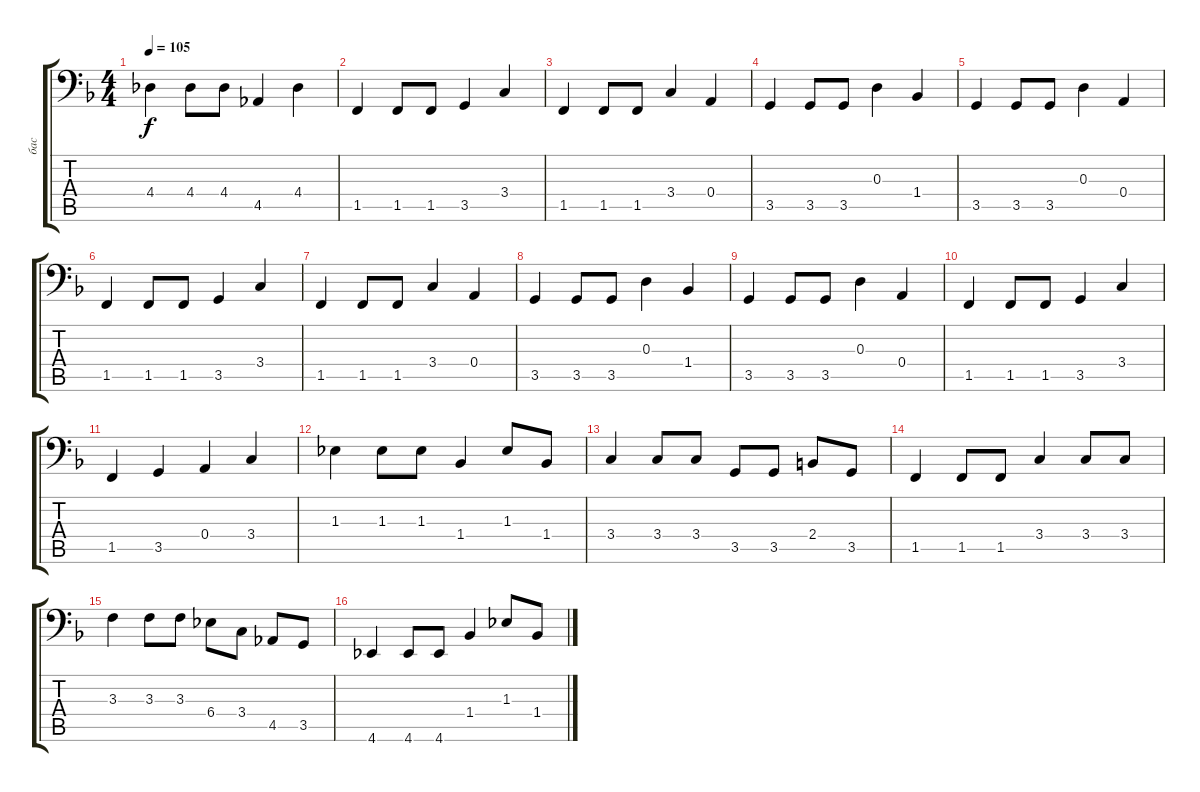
\track ("бас" "бас") {instrument electricbassfinger}
\staff {score tabs}
\tuning (C3 G2 D2 A1 E1 B0) {hide}
\ts (4 4)
\tempo 105
\clef f4
\ks f
4.4.4{dy f} 4.4.8 4.4.8 4.5.4 4.4.4 |
1.5.4 1.5.8 1.5.8 3.5.4 3.4.4 |
1.5.4 1.5.8 1.5.8 3.4.4 0.4.4 |
3.5.4 3.5.8 3.5.8 0.3.4 1.4.4 |
3.5.4 3.5.8 3.5.8 0.3.4 0.4.4 |
1.5.4 1.5.8 1.5.8 3.5.4 3.4.4 |
1.5.4 1.5.8 1.5.8 3.4.4 0.4.4 |
3.5.4 3.5.8 3.5.8 0.3.4 1.4.4 |
3.5.4 3.5.8 3.5.8 0.3.4 0.4.4 |
1.5.4 1.5.8 1.5.8 3.5.4 3.4.4 |
1.5.4 3.5.4 0.4.4 3.4.4 |
1.3.4 1.3.8 1.3.8 1.4.4 1.3.8 1.4.8 |
3.4.4 3.4.8 3.4.8 3.5.8 3.5.8 2.4.8 3.5.8 |
1.5.4 1.5.8 1.5.8 3.4.4 3.4.8 3.4.8 |
3.3.4 3.3.8 3.3.8 6.4.8 3.4.8 4.5.8 3.5.8 |
4.6.4 4.6.8 4.6.8 1.4.4 1.3.8 1.4.8
